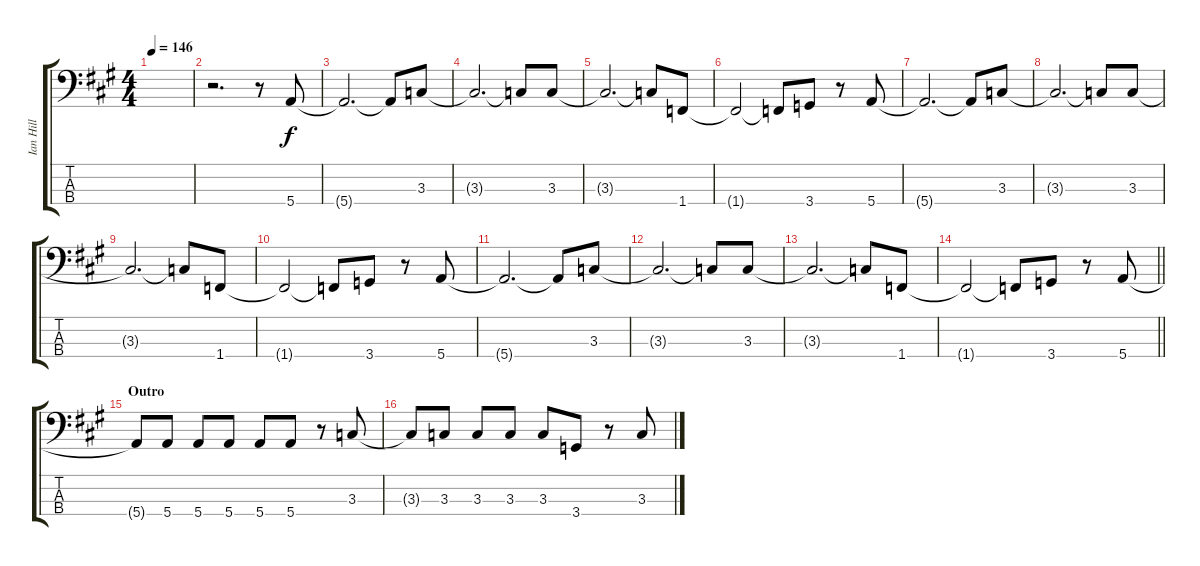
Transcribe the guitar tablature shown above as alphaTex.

\track ("Ian Hill" "Ian Hill") {instrument electricbasspick}
\staff {score tabs}
\tuning (G2 D2 A1 E1) {hide}
\ts (4 4)
\tempo 146
\clef f4
\ks a
|
r.2{d} r.8 5.4.8 |
5.4{t}.2{d} 5.4{t}.8 3.3.8 |
3.3{t}.2{d} 3.3{t}.8 3.3.8 |
3.3{t}.2{d} 3.3{t}.8 1.4.8 |
1.4{t}.2 1.4{t}.8 3.4.8 r.8 5.4.8 |
5.4{t}.2{d} 5.4{t}.8 3.3.8 |
3.3{t}.2{d} 3.3{t}.8 3.3.8 |
3.3{t}.2{d} 3.3{t}.8 1.4.8 |
1.4{t}.2 1.4{t}.8 3.4.8 r.8 5.4.8 |
5.4{t}.2{d} 5.4{t}.8 3.3.8 |
3.3{t}.2{d} 3.3{t}.8 3.3.8 |
3.3{t}.2{d} 3.3{t}.8 1.4.8 |
\barLineRight lightlight
1.4{t}.2 1.4{t}.8 3.4.8 r.8 5.4.8 |
\section ("" "Outro")
5.4{t}.8 5.4.8 5.4.8 5.4.8 5.4.8 5.4.8 r.8 3.3.8 |
3.3{t}.8 3.3.8 3.3.8 3.3.8 3.3.8 3.4.8 r.8 3.3.8
